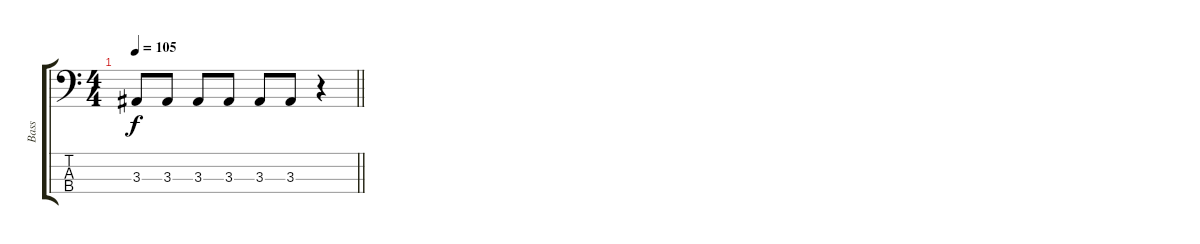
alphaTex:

\track ("Bass" "Bass") {instrument electricbassfinger}
\staff {score tabs}
\tuning (F2 C2 G1 C1) {hide}
\ts (4 4)
\tempo 105
\clef f4
\barLineRight lightlight
\ks c
3.3.8{dy f} 3.3.8 3.3.8 3.3.8 3.3.8 3.3.8 r.4
